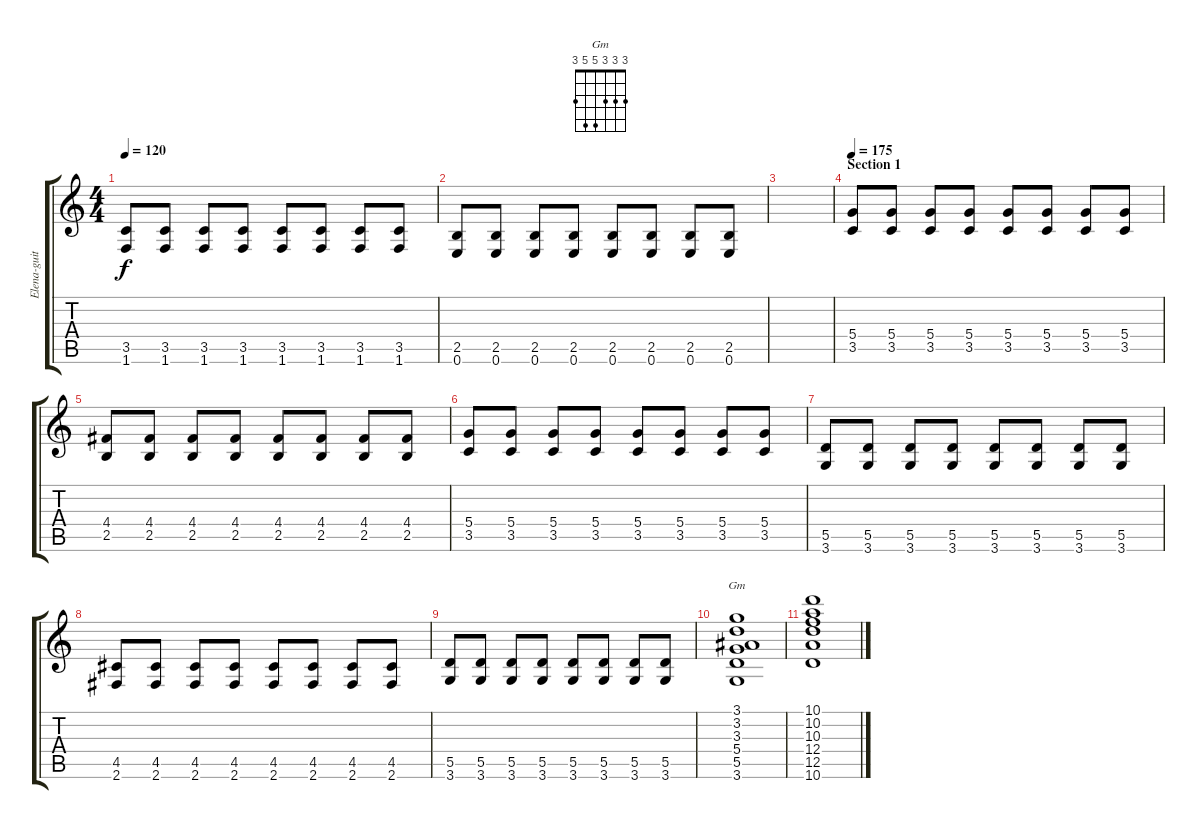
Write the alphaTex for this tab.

\track ("Elena-guitar" "Elena-guit") {instrument distortionguitar}
\staff {score tabs}
\tuning (E4 B3 G3 D3 A2 E2) {hide}
\chord ("Gm" 3 3 3 5 5 3)
\ts (4 4)
\tempo 120
\clef g2
\ks c
(3.5 1.6).8{dy f} (3.5 1.6).8 (3.5 1.6).8 (3.5 1.6).8 (3.5 1.6).8 (3.5 1.6).8 (3.5 1.6).8 (3.5 1.6).8 |
(2.5 0.6).8 (2.5 0.6).8 (2.5 0.6).8 (2.5 0.6).8 (2.5 0.6).8 (2.5 0.6).8 (2.5 0.6).8 (2.5 0.6).8 |
|
\section ("" "Section 1")
\tempo 175
(5.4 3.5).8{volume 12} (5.4 3.5).8 (5.4 3.5).8 (5.4 3.5).8 (5.4 3.5).8 (5.4 3.5).8 (5.4 3.5).8 (5.4 3.5).8 |
(4.4 2.5).8 (4.4 2.5).8 (4.4 2.5).8 (4.4 2.5).8 (4.4 2.5).8 (4.4 2.5).8 (4.4 2.5).8 (4.4 2.5).8 |
(5.4 3.5).8 (5.4 3.5).8 (5.4 3.5).8 (5.4 3.5).8 (5.4 3.5).8 (5.4 3.5).8 (5.4 3.5).8 (5.4 3.5).8 |
(5.5 3.6).8 (5.5 3.6).8 (5.5 3.6).8 (5.5 3.6).8 (5.5 3.6).8 (5.5 3.6).8 (5.5 3.6).8 (5.5 3.6).8 |
(4.5 2.6).8 (4.5 2.6).8 (4.5 2.6).8 (4.5 2.6).8 (4.5 2.6).8 (4.5 2.6).8 (4.5 2.6).8 (4.5 2.6).8 |
(5.5 3.6).8 (5.5 3.6).8 (5.5 3.6).8 (5.5 3.6).8 (5.5 3.6).8 (5.5 3.6).8 (5.5 3.6).8 (5.5 3.6).8 |
(3.1 3.2 3.3 5.4 5.5 3.6).1{ch "Gm" volume 16 instrument stringensemble1} |
(10.1 10.2 10.3 12.4 12.5 10.6).1{instrument stringensemble1}
